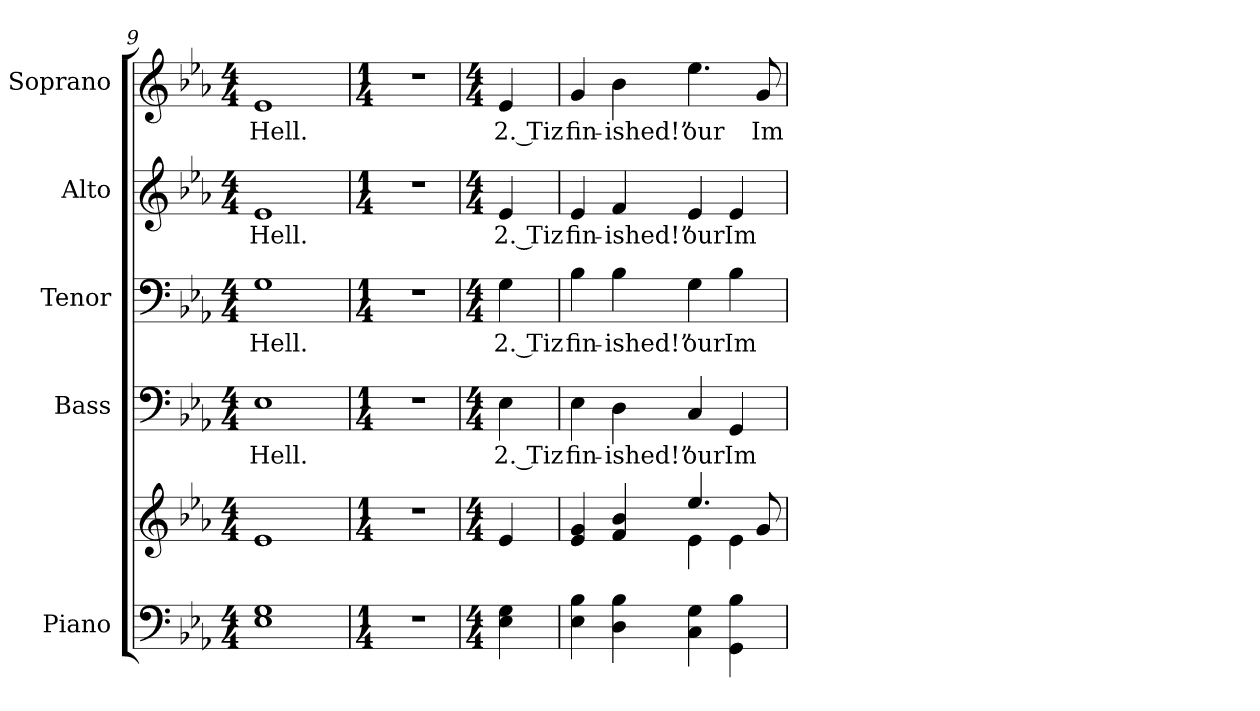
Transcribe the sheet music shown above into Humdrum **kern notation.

**kern	**kern	**kern	**text	**kern	**text	**kern	**text	**kern	**text
*part5	*part5	*part4	*part4	*part3	*part3	*part2	*part2	*part1	*part1
*staff6	*staff5	*staff4	*staff4	*staff3	*staff3	*staff2	*staff2	*staff1	*staff1
*I"Piano	*	*I"Bass	*	*I"Tenor	*	*I"Alto	*	*I"Soprano	*
*I'Pno.	*	*I'B.	*	*I'T.	*	*I'A.	*	*I'S.	*
*clefF4	*clefG2	*clefF4	*	*clefF4	*	*clefG2	*	*clefG2	*
*k[b-e-a-]	*k[b-e-a-]	*k[b-e-a-]	*	*k[b-e-a-]	*	*k[b-e-a-]	*	*k[b-e-a-]	*
*E-:	*E-:	*E-:	*	*E-:	*	*E-:	*	*E-:	*
*M4/4	*M4/4	*M4/4	*	*M4/4	*	*M4/4	*	*M4/4	*
=9	=9	=9	=9	=9	=9	=9	=9	=9	=9
!	!	!	!LO:LY:b:color=#000000	!	!	!	!	!	!
!	!	!	!	!	!LO:LY:b:color=#000000	!	!	!	!
!	!	!	!	!	!	!	!LO:LY:b:color=#000000	!	!
!	!	!	!	!	!	!	!	!	!LO:LY:b:color=#000000
1E-i 1Gi	1e-i	1E-i	Hell.	1Gi	Hell.	1e-i	Hell.	1e-i	Hell.
!!LO:PB:g=z
=10	=10	=10	=10	=10	=10	=10	=10	=10	=10
*M1/4	*M1/4	*M1/4	*	*M1/4	*	*M1/4	*	*M1/4	*
!LO:N:vis=1	!LO:N:vis=1	!LO:N:vis=1	!	!LO:N:vis=1	!	!LO:N:vis=1	!	!LO:N:vis=1	!
4r	4r	4r	.	4r	.	4r	.	4r	.
=11	=11	=11	=11	=11	=11	=11	=11	=11	=11
*M4/4	*M4/4	*M4/4	*	*M4/4	*	*M4/4	*	*M4/4	*
!	!	!	!LO:LY:b:color=#000000	!	!	!	!	!	!
!	!	!	!	!	!LO:LY:b:color=#000000	!	!	!	!
!	!	!	!	!	!	!	!LO:LY:b:color=#000000	!	!
!	!	!	!	!	!	!	!	!	!LO:LY:b:color=#000000
4E-i\ 4Gi	4e-i/	4E-i\	2. Tiz	4Gi\	2. Tiz	4e-i/	2. Tiz	4e-i/	2. Tiz
!!LO:PB:g=z
=12	=12	=12	=12	=12	=12	=12	=12	=12	=12
*	*^	*	*	*	*	*	*	*	*
!	!	!	!	!LO:LY:b:color=#000000	!	!	!	!	!	!
!	!	!	!	!	!	!LO:LY:b:color=#000000	!	!	!	!
!	!	!	!	!	!	!	!	!LO:LY:b:color=#000000	!	!
!	!	!	!	!	!	!	!	!	!	!LO:LY:b:color=#000000
4E-i\ 4B-i	4e-i/ 4gi	2ryy	4E-i\	fin-	4B-i\	fin-	4e-i/	fin-	4gi/	fin-
!	!	!	!	!LO:LY:b:color=#000000	!	!	!	!	!	!
!	!	!	!	!	!	!LO:LY:b:color=#000000	!	!	!	!
!	!	!	!	!	!	!	!	!LO:LY:b:color=#000000	!	!
!	!	!	!	!	!	!	!	!	!	!LO:LY:b:color=#000000
4Di\ 4B-i	4fi/ 4b-i	.	4Di\	-ished!”	4B-i\	-ished!”	4fi/	-ished!”	4b-i\	-ished!”
!	!	!	!	!LO:LY:b:color=#000000	!	!	!	!	!	!
!	!	!	!	!	!	!LO:LY:b:color=#000000	!	!	!	!
!	!	!	!	!	!	!	!	!LO:LY:b:color=#000000	!	!
!	!	!	!	!	!	!	!	!	!	!LO:LY:b:color=#000000
4Ci\ 4Gi	4.ee-i/	4e-i\	4Ci/	our	4Gi\	our	4e-i/	our	4.ee-i\	our
!	!	!	!	!LO:LY:b:color=#000000	!	!	!	!	!	!
!	!	!	!	!	!	!LO:LY:b:color=#000000	!	!	!	!
!	!	!	!	!	!	!	!	!LO:LY:b:color=#000000	!	!
4GGi\ 4B-i	.	4e-i\	4GGi/	Im-	4B-i\	Im-	4e-i/	Im-	.	.
!	!	!	!	!	!	!	!	!	!	!LO:LY:b:color=#000000
.	8gi/	.	.	.	.	.	.	.	8gi/	Im-
*	*v	*v	*	*	*	*	*	*	*	*
=	=	=	=	=	=	=	=	=	=
*-	*-	*-	*-	*-	*-	*-	*-	*-	*-
